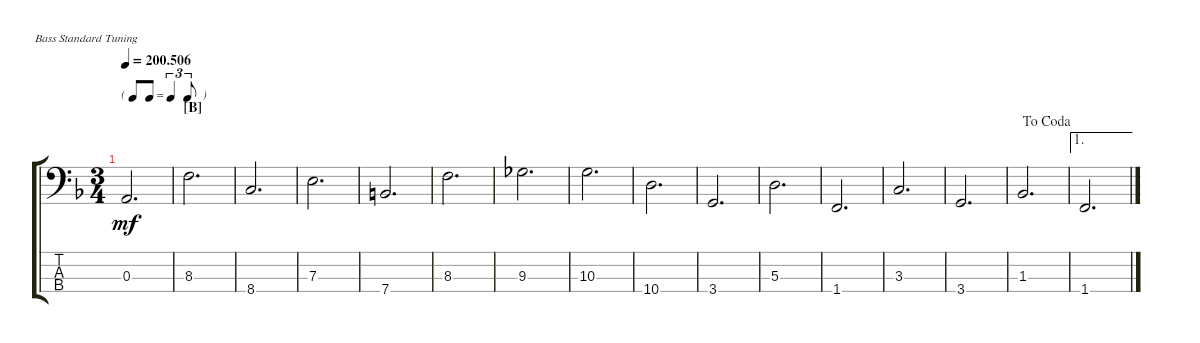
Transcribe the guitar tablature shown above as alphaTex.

\defaultSystemsLayout 4
\singleTrackTrackNamePolicy hidden
\firstSystemTrackNameMode fullname
\otherSystemsTrackNameMode fullname
\firstSystemTrackNameOrientation horizontal
\otherSystemsTrackNameOrientation horizontal
\defaultBarNumberDisplay FirstOfSystem
\track ("Basse" "A-Bass") {instrument acousticbass}
\staff {score tabs}
\tuning (G2 D2 A1 E1)
\ts (3 4)
\tf triplet8th
\tempo
200.506
\accidentals auto
\clef f4
\ottava regular
\simile none
\ks f
0.3.2{d dy mf} |
\section ("B" "")
8.3.2{d} |
8.4.2{d} |
7.3.2{d} |
7.4.2{d} |
8.3.2{d} |
9.3.2{d} |
10.3.2{d} |
10.4.2{d} |
3.4.2{d} |
5.3.2{d} |
1.4.2{d} |
3.3.2{d} |
3.4.2{d} |
\jump dacoda
1.3.2{d} |
\ae 1
1.4.2{d}
